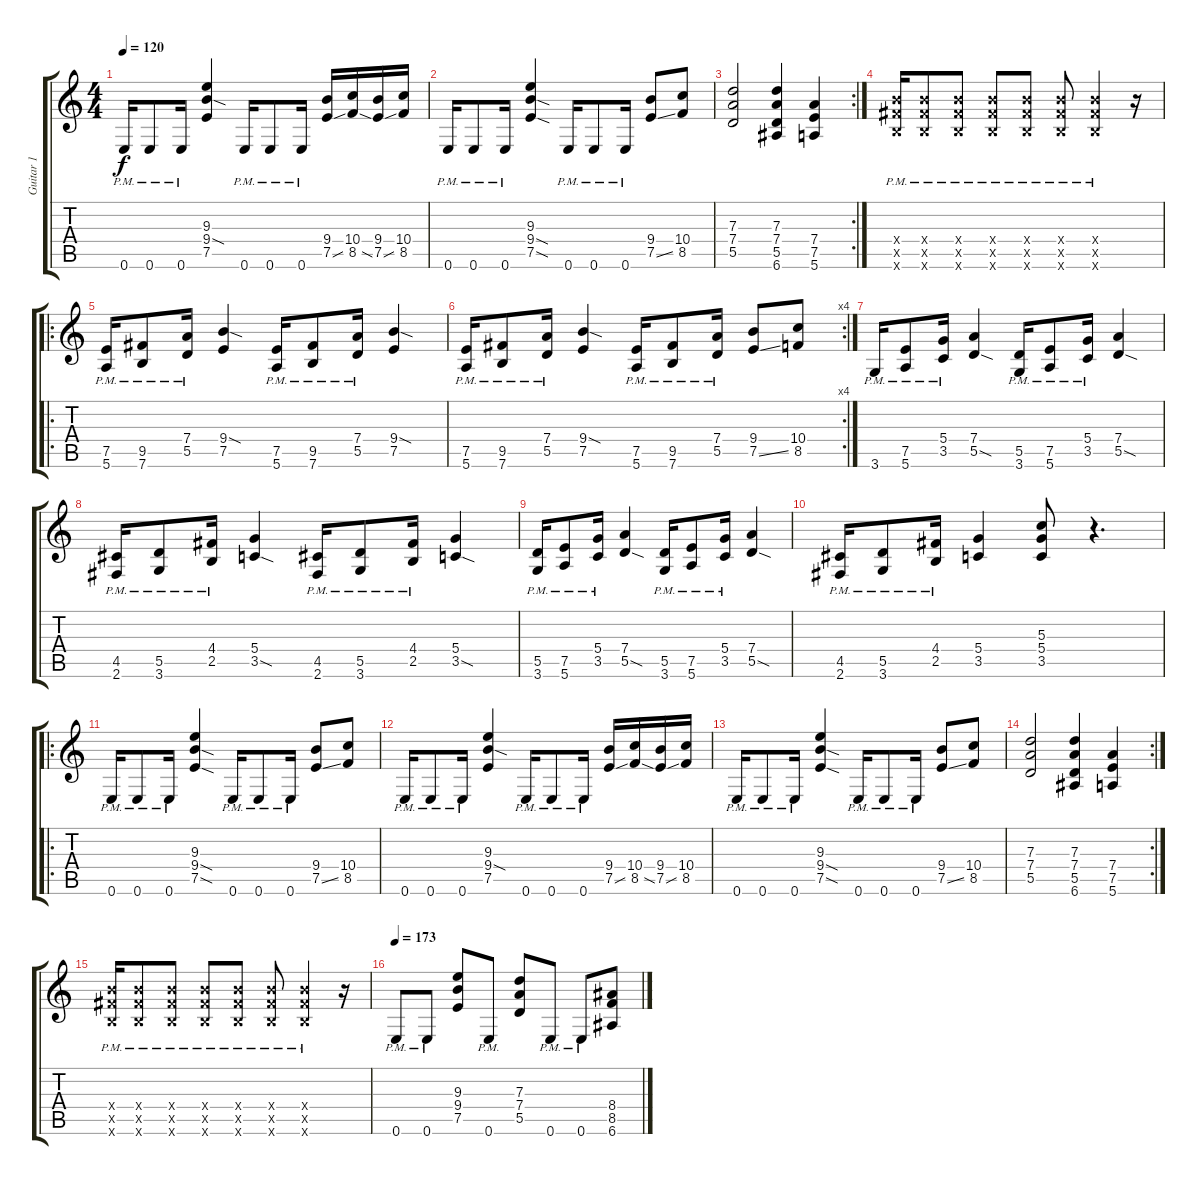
\track ("Guitar 1" "Guitar 1") {instrument distortionguitar}
\staff {score tabs}
\tuning (E4 B3 G3 D3 A2 E2) {hide}
\ts (4 4)
\tempo 120
\clef g2
\ks c
0.6{pm}.16{dy f} 0.6{pm}.8 0.6{pm}.16 (9.3 9.4{sod} 7.5).4 0.6{pm}.16 0.6{pm}.8 0.6{pm}.16 (9.4 7.5{ss}).16 (10.4 8.5{ss}).16 (9.4 7.5{ss}).16 (10.4 8.5).16 |
0.6{pm}.16 0.6{pm}.8 0.6{pm}.16 (9.3 9.4{sod} 7.5{sod}).4 0.6{pm}.16 0.6{pm}.8 0.6{pm}.16 (9.4 7.5{ss}).8 (10.4 8.5).8 |
\rc 2
(7.3 7.4 5.5).2 (7.3 7.4 5.5 6.6).4 (7.4 7.5 5.6).4 |
(9.4{pm x} 9.5{pm x} 7.6{pm x}).16 (9.4{pm x} 9.5{pm x} 7.6{pm x}).8 (9.4{pm x} 9.5{pm x} 7.6{pm x}).8 (9.4{pm x} 9.5{pm x} 7.6{pm x}).8 (9.4{pm x} 9.5{pm x} 7.6{pm x}).8 (9.4{pm x} 9.5{pm x} 7.6{pm x}).8 (9.4{pm x} 9.5{pm x} 7.6{pm x}).4 r.16 |
\ro
(7.5{pm} 5.6{pm}).16 (9.5{pm} 7.6{pm}).8 (7.4{pm} 5.5{pm}).16 (9.4{sod} 7.5).4 (7.5{pm} 5.6{pm}).16 (9.5{pm} 7.6{pm}).8 (7.4{pm} 5.5{pm}).16 (9.4{sod} 7.5).4 |
\rc 4
(7.5{pm} 5.6{pm}).16 (9.5{pm} 7.6{pm}).8 (7.4{pm} 5.5{pm}).16 (9.4{sod} 7.5).4 (7.5{pm} 5.6{pm}).16 (9.5{pm} 7.6{pm}).8 (7.4{pm} 5.5{pm}).16 (9.4 7.5{ss}).8 (10.4 8.5).8 |
3.6{pm}.16 (7.5{pm} 5.6{pm}).8 (5.4{pm} 3.5{pm}).16 (7.4 5.5{sod}).4 (5.5{pm} 3.6{pm}).16 (7.5{pm} 5.6{pm}).8 (5.4{pm} 3.5{pm}).16 (7.4 5.5{sod}).4 |
(4.5{pm} 2.6{pm}).16 (5.5{pm} 3.6{pm}).8 (4.4{pm} 2.5{pm}).16 (5.4 3.5{sod}).4 (4.5{pm} 2.6{pm}).16 (5.5{pm} 3.6{pm}).8 (4.4{pm} 2.5{pm}).16 (5.4 3.5{sod}).4 |
(5.5{pm} 3.6{pm}).16 (7.5{pm} 5.6{pm}).8 (5.4{pm} 3.5{pm}).16 (7.4 5.5{sod}).4 (5.5{pm} 3.6{pm}).16 (7.5{pm} 5.6{pm}).8 (5.4{pm} 3.5{pm}).16 (7.4 5.5{sod}).4 |
(4.5{pm} 2.6{pm}).16 (5.5{pm} 3.6{pm}).8 (4.4{pm} 2.5{pm}).16 (5.4 3.5).4 (5.3 5.4 3.5).8 r.4{d} |
\ro
0.6{pm}.16 0.6{pm}.8 0.6{pm}.16 (9.3 9.4{sod} 7.5{sod}).4 0.6{pm}.16 0.6{pm}.8 0.6{pm}.16 (9.4 7.5{ss}).8 (10.4 8.5).8 |
0.6{pm}.16 0.6{pm}.8 0.6{pm}.16 (9.3 9.4{sod} 7.5).4 0.6{pm}.16 0.6{pm}.8 0.6{pm}.16 (9.4 7.5{ss}).16 (10.4 8.5{ss}).16 (9.4 7.5{ss}).16 (10.4 8.5).16 |
0.6{pm}.16 0.6{pm}.8 0.6{pm}.16 (9.3 9.4{sod} 7.5{sod}).4 0.6{pm}.16 0.6{pm}.8 0.6{pm}.16 (9.4 7.5{ss}).8 (10.4 8.5).8 |
\rc 2
(7.3 7.4 5.5).2 (7.3 7.4 5.5 6.6).4 (7.4 7.5 5.6).4 |
(9.4{pm x} 9.5{pm x} 7.6{pm x}).16 (9.4{pm x} 9.5{pm x} 7.6{pm x}).8 (9.4{pm x} 9.5{pm x} 7.6{pm x}).8 (9.4{pm x} 9.5{pm x} 7.6{pm x}).8 (9.4{pm x} 9.5{pm x} 7.6{pm x}).8 (9.4{pm x} 9.5{pm x} 7.6{pm x}).8 (9.4{pm x} 9.5{pm x} 7.6{pm x}).4 r.16 |
\tempo 173
0.6{pm}.8 0.6{pm}.8 (9.3 9.4 7.5).8 0.6{pm}.8 (7.3 7.4 5.5).8 0.6{pm}.8 0.6{pm}.8 (8.4 8.5 6.6).8
